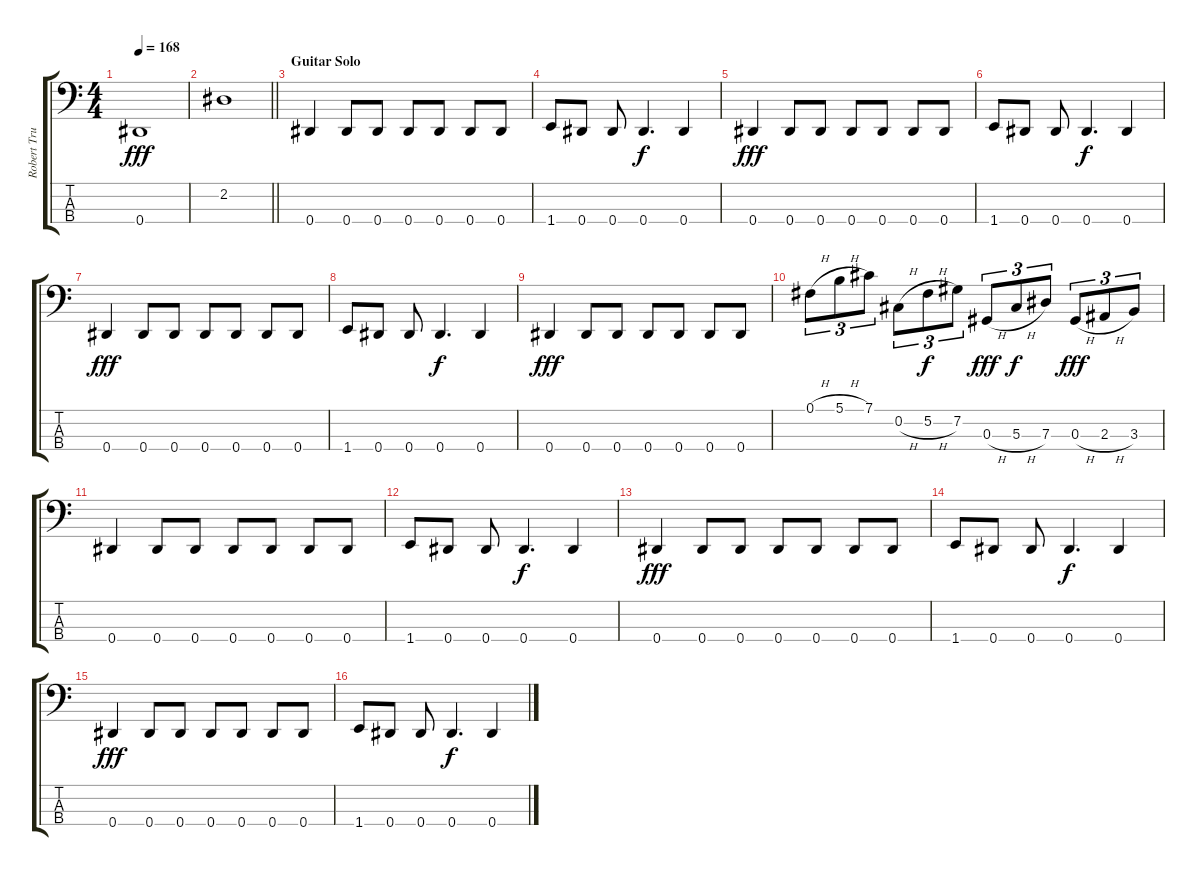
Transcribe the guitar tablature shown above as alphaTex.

\track ("Robert Trujillo" "Robert Tru") {instrument electricbassfinger}
\staff {score tabs}
\tuning (Gb2 Db2 Ab1 Eb1) {hide}
\ts (4 4)
\tempo 168
\clef f4
\ks c
0.4.1{dy fff} |
\barLineRight lightlight
2.2.1 |
\section ("" "Guitar Solo")
0.4.4 0.4.8 0.4.8 0.4.8 0.4.8 0.4.8 0.4.8 |
1.4.8 0.4.8 0.4.8 0.4.4{d dy f} 0.4.4 |
0.4.4{dy fff} 0.4.8 0.4.8 0.4.8 0.4.8 0.4.8 0.4.8 |
1.4.8 0.4.8 0.4.8 0.4.4{d dy f} 0.4.4 |
0.4.4{dy fff} 0.4.8 0.4.8 0.4.8 0.4.8 0.4.8 0.4.8 |
1.4.8 0.4.8 0.4.8 0.4.4{d dy f} 0.4.4 |
0.4.4{dy fff} 0.4.8 0.4.8 0.4.8 0.4.8 0.4.8 0.4.8 |
0.1{h}.8{tu (3 2)} 5.1{h}.8{tu (3 2)} 7.1.8{tu (3 2)} 0.2{h}.8{tu (3 2)} 5.2{h}.8{tu (3 2) dy f} 7.2.8{tu (3 2)} 0.3{h}.8{tu (3 2) dy fff} 5.3{h}.8{tu (3 2) dy f} 7.3.8{tu (3 2)} 0.3{h}.8{tu (3 2) dy fff} 2.3{h}.8{tu (3 2)} 3.3.8{tu (3 2)} |
0.4.4 0.4.8 0.4.8 0.4.8 0.4.8 0.4.8 0.4.8 |
1.4.8 0.4.8 0.4.8 0.4.4{d dy f} 0.4.4 |
0.4.4{dy fff} 0.4.8 0.4.8 0.4.8 0.4.8 0.4.8 0.4.8 |
1.4.8 0.4.8 0.4.8 0.4.4{d dy f} 0.4.4 |
0.4.4{dy fff} 0.4.8 0.4.8 0.4.8 0.4.8 0.4.8 0.4.8 |
1.4.8 0.4.8 0.4.8 0.4.4{d dy f} 0.4.4
